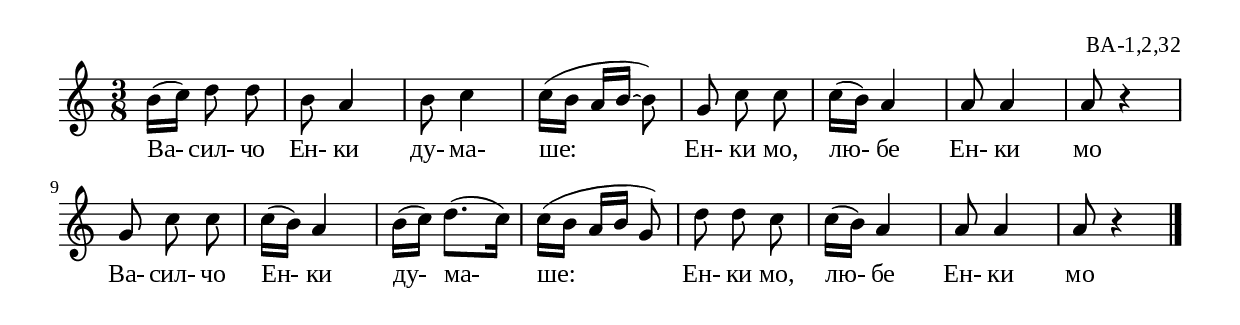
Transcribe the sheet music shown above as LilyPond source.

%{
BA_1_2_32
%}

\include "td-preamble.ly"

\score {
\relative c'' {
%% \tempo 4 = 152
  \time 3/8
b16( [ c ] ) d8\noBeam d | b8 a4 | b8 c4 | c16( [ b ] a16[ b~ ] b8) | g8\noBeam c\noBeam c | c16( b) a4 | a8 a4 | a8 r4 | g8\noBeam c8\noBeam c | c16( b) a4 | b16( [ c\noBeam ] ) d8.( c16) | c16( [ b ] a16 [ b ] g8) | d'8\noBeam d8\noBeam c | c16( b) a4 | a8
a4 | a8 r4
 \bar "|." 
}
\addlyrics { Ва- сил- чо Ен- ки ду- ма- ше: Ен- ки мо, лю- бе Ен- ки мо Ва- сил- чо Ен- ки ду- ма- ше: Ен- ки мо, лю- бе Ен- ки мо }
%
\layout {
  indent = #0
  line-width = 190\mm
  ragged-right=##f
}
%
\midi { 
	\context {
		\Score
		tempoWholesPerMinute = #(ly:make-moment 152 4)
		}
	}
}
%
\header{
  opus = "ВА-1,2,32"
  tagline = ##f
}


